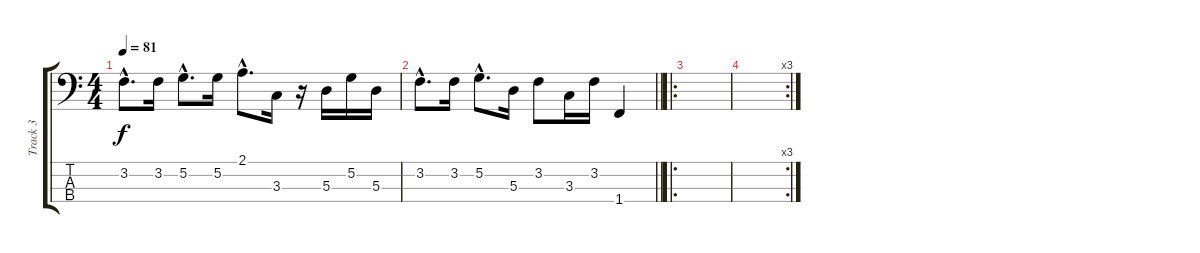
\track ("Track 3" "Track 3") {instrument electricbasspick}
\staff {score tabs}
\tuning (G2 D2 A1 E1) {hide}
\ts (4 4)
\tempo 81
\clef f4
\ks c
3.2{hac}.8{d dy f} 3.2.16 5.2{hac}.8{d} 5.2.16 2.1{hac}.8{d} 3.3.16 r.16 5.3.16 5.2.16 5.3.16 |
\barLineRight lightlight
3.2{hac}.8{d} 3.2.16 5.2{hac}.8{d} 5.3.16 3.2.8 3.3.16 3.2.16 1.4.4 |
\ro
|
\rc 3
